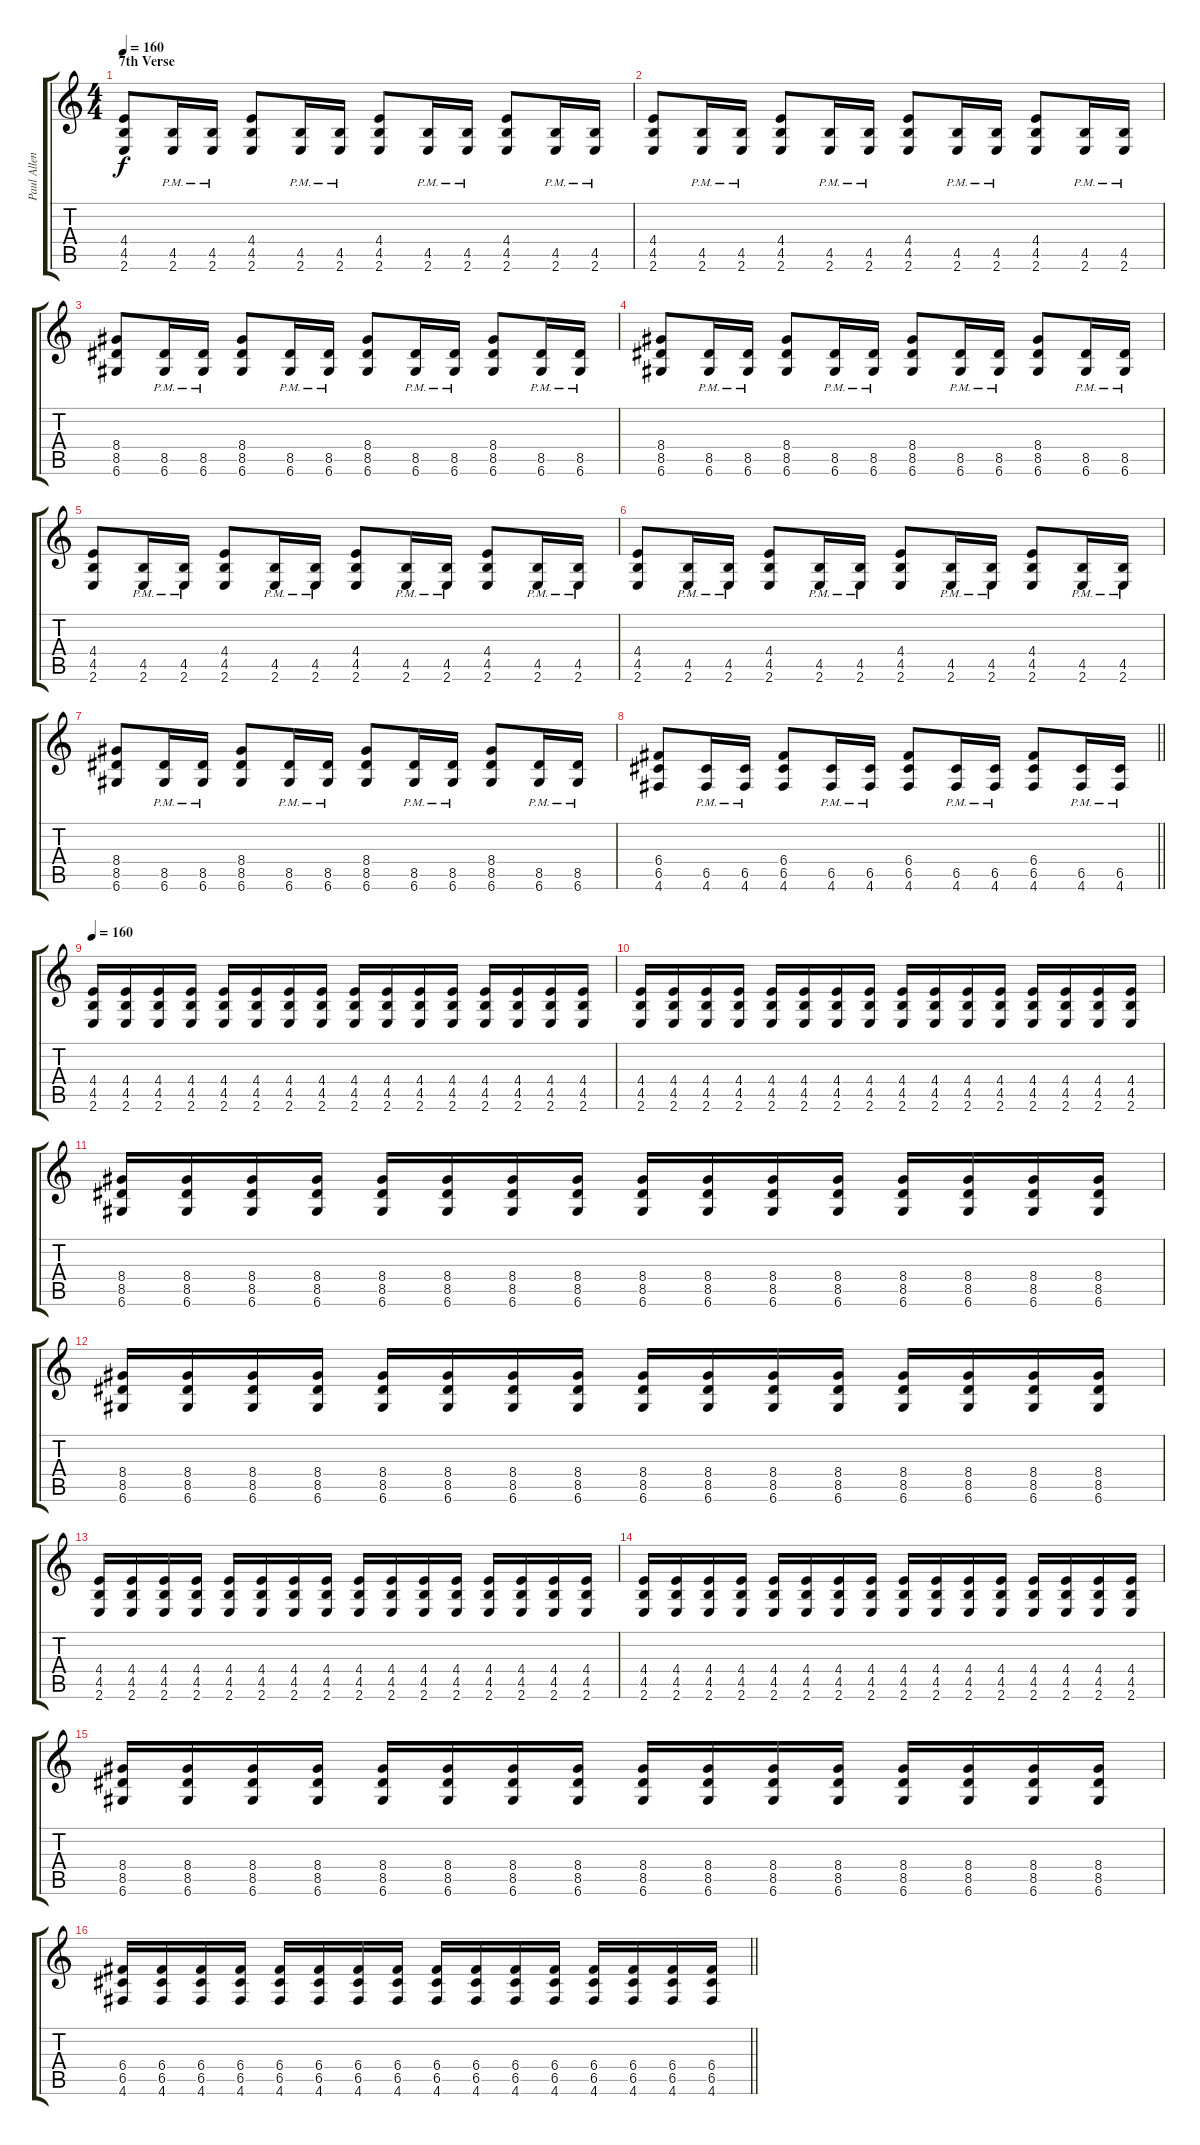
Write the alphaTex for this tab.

\track ("Paul Allender" "Paul Allen") {instrument distortionguitar}
\staff {score tabs}
\tuning (D4 A3 F3 C3 G2 D2) {hide}
\ts (4 4)
\section ("" "7th Verse")
\tempo 160
\clef g2
\ks c
(4.4 4.5 2.6).8{dy f} (4.5{pm} 2.6{pm}).16 (4.5{pm} 2.6{pm}).16 (4.4 4.5 2.6).8 (4.5{pm} 2.6{pm}).16 (4.5{pm} 2.6{pm}).16 (4.4 4.5 2.6).8 (4.5{pm} 2.6{pm}).16 (4.5{pm} 2.6{pm}).16 (4.4 4.5 2.6).8 (4.5{pm} 2.6{pm}).16 (4.5{pm} 2.6{pm}).16 |
(4.4 4.5 2.6).8 (4.5{pm} 2.6{pm}).16 (4.5{pm} 2.6{pm}).16 (4.4 4.5 2.6).8 (4.5{pm} 2.6{pm}).16 (4.5{pm} 2.6{pm}).16 (4.4 4.5 2.6).8 (4.5{pm} 2.6{pm}).16 (4.5{pm} 2.6{pm}).16 (4.4 4.5 2.6).8 (4.5{pm} 2.6{pm}).16 (4.5{pm} 2.6{pm}).16 |
(8.4 8.5 6.6).8 (8.5{pm} 6.6{pm}).16 (8.5{pm} 6.6{pm}).16 (8.4 8.5 6.6).8 (8.5{pm} 6.6{pm}).16 (8.5{pm} 6.6{pm}).16 (8.4 8.5 6.6).8 (8.5{pm} 6.6{pm}).16 (8.5{pm} 6.6{pm}).16 (8.4 8.5 6.6).8 (8.5{pm} 6.6{pm}).16 (8.5{pm} 6.6{pm}).16 |
(8.4 8.5 6.6).8 (8.5{pm} 6.6{pm}).16 (8.5{pm} 6.6{pm}).16 (8.4 8.5 6.6).8 (8.5{pm} 6.6{pm}).16 (8.5{pm} 6.6{pm}).16 (8.4 8.5 6.6).8 (8.5{pm} 6.6{pm}).16 (8.5{pm} 6.6{pm}).16 (8.4 8.5 6.6).8 (8.5{pm} 6.6{pm}).16 (8.5{pm} 6.6{pm}).16 |
(4.4 4.5 2.6).8 (4.5{pm} 2.6{pm}).16 (4.5{pm} 2.6{pm}).16 (4.4 4.5 2.6).8 (4.5{pm} 2.6{pm}).16 (4.5{pm} 2.6{pm}).16 (4.4 4.5 2.6).8 (4.5{pm} 2.6{pm}).16 (4.5{pm} 2.6{pm}).16 (4.4 4.5 2.6).8 (4.5{pm} 2.6{pm}).16 (4.5{pm} 2.6{pm}).16 |
(4.4 4.5 2.6).8 (4.5{pm} 2.6{pm}).16 (4.5{pm} 2.6{pm}).16 (4.4 4.5 2.6).8 (4.5{pm} 2.6{pm}).16 (4.5{pm} 2.6{pm}).16 (4.4 4.5 2.6).8 (4.5{pm} 2.6{pm}).16 (4.5{pm} 2.6{pm}).16 (4.4 4.5 2.6).8 (4.5{pm} 2.6{pm}).16 (4.5{pm} 2.6{pm}).16 |
(8.4 8.5 6.6).8 (8.5{pm} 6.6{pm}).16 (8.5{pm} 6.6{pm}).16 (8.4 8.5 6.6).8 (8.5{pm} 6.6{pm}).16 (8.5{pm} 6.6{pm}).16 (8.4 8.5 6.6).8 (8.5{pm} 6.6{pm}).16 (8.5{pm} 6.6{pm}).16 (8.4 8.5 6.6).8 (8.5{pm} 6.6{pm}).16 (8.5{pm} 6.6{pm}).16 |
\barLineRight lightlight
(6.4 6.5 4.6).8 (6.5{pm} 4.6{pm}).16 (6.5{pm} 4.6{pm}).16 (6.4 6.5 4.6).8 (6.5{pm} 4.6{pm}).16 (6.5{pm} 4.6{pm}).16 (6.4 6.5 4.6).8 (6.5{pm} 4.6{pm}).16 (6.5{pm} 4.6{pm}).16 (6.4 6.5 4.6).8 (6.5{pm} 4.6{pm}).16 (6.5{pm} 4.6{pm}).16 |
\tempo 160
(4.4 4.5 2.6).16 (4.4 4.5 2.6).16 (4.4 4.5 2.6).16 (4.4 4.5 2.6).16 (4.4 4.5 2.6).16 (4.4 4.5 2.6).16 (4.4 4.5 2.6).16 (4.4 4.5 2.6).16 (4.4 4.5 2.6).16 (4.4 4.5 2.6).16 (4.4 4.5 2.6).16 (4.4 4.5 2.6).16 (4.4 4.5 2.6).16 (4.4 4.5 2.6).16 (4.4 4.5 2.6).16 (4.4 4.5 2.6).16 |
(4.4 4.5 2.6).16 (4.4 4.5 2.6).16 (4.4 4.5 2.6).16 (4.4 4.5 2.6).16 (4.4 4.5 2.6).16 (4.4 4.5 2.6).16 (4.4 4.5 2.6).16 (4.4 4.5 2.6).16 (4.4 4.5 2.6).16 (4.4 4.5 2.6).16 (4.4 4.5 2.6).16 (4.4 4.5 2.6).16 (4.4 4.5 2.6).16 (4.4 4.5 2.6).16 (4.4 4.5 2.6).16 (4.4 4.5 2.6).16 |
(8.4 8.5 6.6).16 (8.4 8.5 6.6).16 (8.4 8.5 6.6).16 (8.4 8.5 6.6).16 (8.4 8.5 6.6).16 (8.4 8.5 6.6).16 (8.4 8.5 6.6).16 (8.4 8.5 6.6).16 (8.4 8.5 6.6).16 (8.4 8.5 6.6).16 (8.4 8.5 6.6).16 (8.4 8.5 6.6).16 (8.4 8.5 6.6).16 (8.4 8.5 6.6).16 (8.4 8.5 6.6).16 (8.4 8.5 6.6).16 |
(8.4 8.5 6.6).16 (8.4 8.5 6.6).16 (8.4 8.5 6.6).16 (8.4 8.5 6.6).16 (8.4 8.5 6.6).16 (8.4 8.5 6.6).16 (8.4 8.5 6.6).16 (8.4 8.5 6.6).16 (8.4 8.5 6.6).16 (8.4 8.5 6.6).16 (8.4 8.5 6.6).16 (8.4 8.5 6.6).16 (8.4 8.5 6.6).16 (8.4 8.5 6.6).16 (8.4 8.5 6.6).16 (8.4 8.5 6.6).16 |
(4.4 4.5 2.6).16 (4.4 4.5 2.6).16 (4.4 4.5 2.6).16 (4.4 4.5 2.6).16 (4.4 4.5 2.6).16 (4.4 4.5 2.6).16 (4.4 4.5 2.6).16 (4.4 4.5 2.6).16 (4.4 4.5 2.6).16 (4.4 4.5 2.6).16 (4.4 4.5 2.6).16 (4.4 4.5 2.6).16 (4.4 4.5 2.6).16 (4.4 4.5 2.6).16 (4.4 4.5 2.6).16 (4.4 4.5 2.6).16 |
(4.4 4.5 2.6).16 (4.4 4.5 2.6).16 (4.4 4.5 2.6).16 (4.4 4.5 2.6).16 (4.4 4.5 2.6).16 (4.4 4.5 2.6).16 (4.4 4.5 2.6).16 (4.4 4.5 2.6).16 (4.4 4.5 2.6).16 (4.4 4.5 2.6).16 (4.4 4.5 2.6).16 (4.4 4.5 2.6).16 (4.4 4.5 2.6).16 (4.4 4.5 2.6).16 (4.4 4.5 2.6).16 (4.4 4.5 2.6).16 |
(8.4 8.5 6.6).16 (8.4 8.5 6.6).16 (8.4 8.5 6.6).16 (8.4 8.5 6.6).16 (8.4 8.5 6.6).16 (8.4 8.5 6.6).16 (8.4 8.5 6.6).16 (8.4 8.5 6.6).16 (8.4 8.5 6.6).16 (8.4 8.5 6.6).16 (8.4 8.5 6.6).16 (8.4 8.5 6.6).16 (8.4 8.5 6.6).16 (8.4 8.5 6.6).16 (8.4 8.5 6.6).16 (8.4 8.5 6.6).16 |
\barLineRight lightlight
(6.4 6.5 4.6).16 (6.4 6.5 4.6).16 (6.4 6.5 4.6).16 (6.4 6.5 4.6).16 (6.4 6.5 4.6).16 (6.4 6.5 4.6).16 (6.4 6.5 4.6).16 (6.4 6.5 4.6).16 (6.4 6.5 4.6).16 (6.4 6.5 4.6).16 (6.4 6.5 4.6).16 (6.4 6.5 4.6).16 (6.4 6.5 4.6).16 (6.4 6.5 4.6).16 (6.4 6.5 4.6).16 (6.4 6.5 4.6).16
